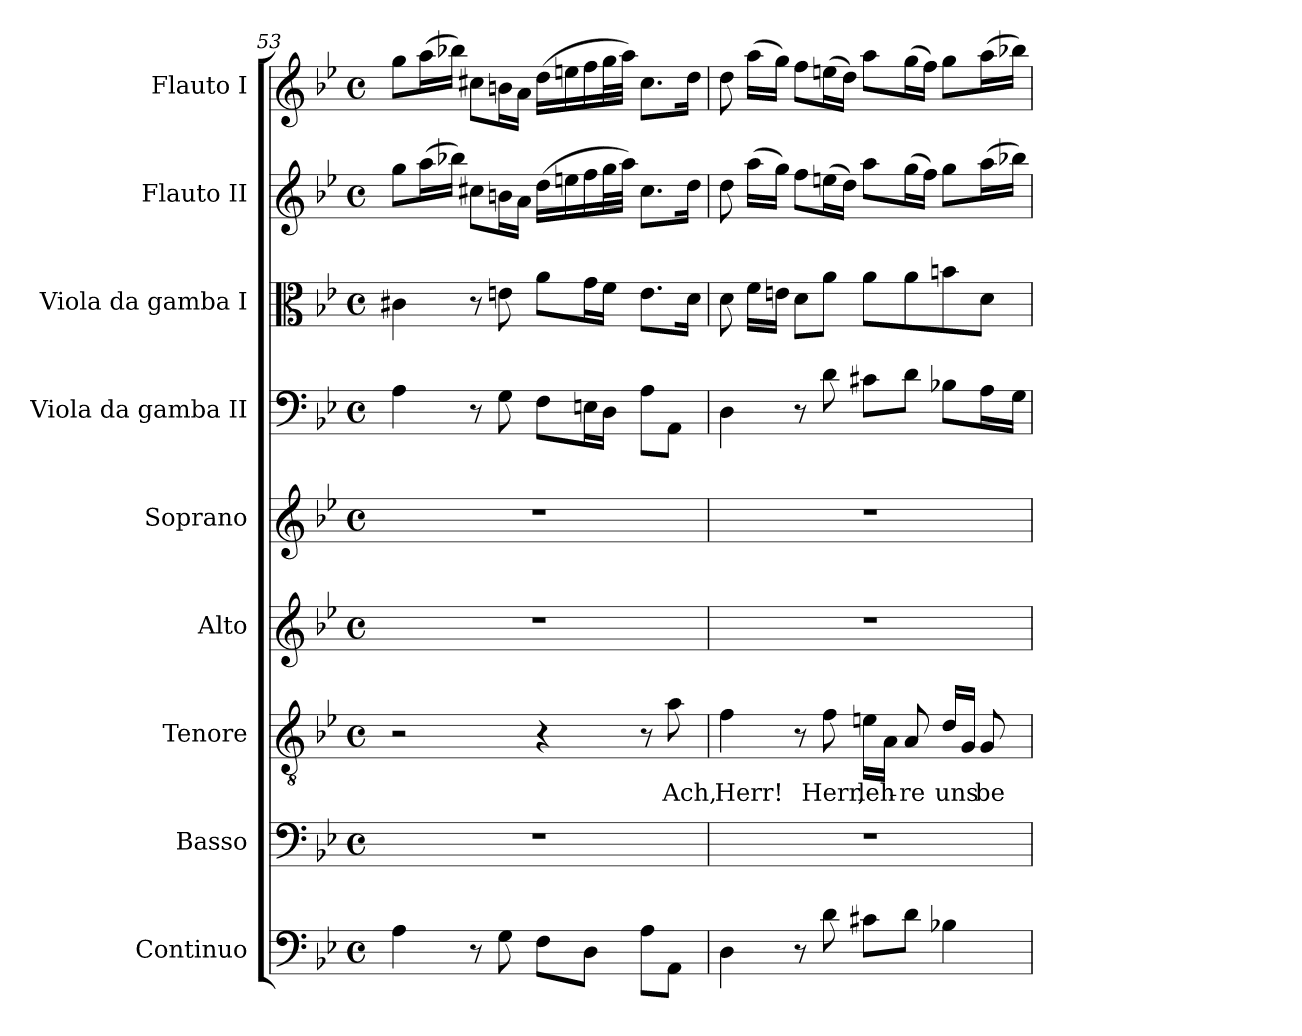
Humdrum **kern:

**kern	**kern	**kern	**text	**kern	**kern	**kern	**kern	**kern	**kern
*part9	*part8	*part7	*part7	*part6	*part5	*part4	*part3	*part2	*part1
*staff9	*staff8	*staff7	*staff7	*staff6	*staff5	*staff4	*staff3	*staff2	*staff1
*I"Continuo	*I"Basso	*I"Tenore	*	*I"Alto	*I"Soprano	*I"Viola da gamba II	*I"Viola da gamba I	*I"Flauto II	*I"Flauto I
*clefF4	*clefF4	*clefGv2	*	*clefG2	*clefG2	*clefF4	*clefC3	*clefG2	*clefG2
*	*	*ITrd7c12	*	*	*	*	*	*	*
*k[b-e-]	*k[b-e-]	*k[b-e-]	*	*k[b-e-]	*k[b-e-]	*k[b-e-]	*k[b-e-]	*k[b-e-]	*k[b-e-]
*B-:	*B-:	*B-:	*	*B-:	*B-:	*B-:	*B-:	*B-:	*B-:
*M4/4	*M4/4	*M4/4	*	*M4/4	*M4/4	*M4/4	*M4/4	*M4/4	*M4/4
*met(c)	*met(c)	*met(c)	*	*met(c)	*met(c)	*met(c)	*met(c)	*met(c)	*met(c)
=53	=53	=53	=53	=53	=53	=53	=53	=53	=53
4Ai\	1r	2r	.	1r	1r	4Ai\	4c#Xi\	8ggi\L	8ggi\L
.	.	.	.	.	.	.	.	(16aai\L	(16aai\L
.	.	.	.	.	.	.	.	16bb-Xi\JJ)	16bb-Xi\JJ)
8r	.	.	.	.	.	8r	8r	8cc#Xi\L	8cc#Xi\L
8Gi\	.	.	.	.	.	8Gi\	8eni\	16bni\L	16bni\L
.	.	.	.	.	.	.	.	16ai\JJ	16ai\JJ
8Fi\L	.	4r	.	.	.	8Fi\L	8ai\L	(16ddi\LL	(16ddi\LL
.	.	.	.	.	.	.	.	16eeni\	16eeni\
8Di\J	.	.	.	.	.	16Eni\L	16gi\L	16ffi\	16ffi\
.	.	.	.	.	.	16Di\JJ	16fi\JJ	32ggi\L	32ggi\L
.	.	.	.	.	.	.	.	32aai\JJJ)	32aai\JJJ)
8Ai\L	.	8r	.	.	.	8Ai\L	8.ei\L	8.cc#i\L	8.cc#i\L
!	!	!	!LO:LY:b:color=#000000	!	!	!	!	!	!
8AAi\J	.	8Ai\	Ach,	.	.	8AAi\J	.	.	.
.	.	.	.	.	.	.	16di\Jk	16ddi\Jk	16ddi\Jk
=54	=54	=54	=54	=54	=54	=54	=54	=54	=54
!	!	!	!LO:LY:b:color=#000000	!	!	!	!	!	!
4Di\	1r	4Fi\	Herr!	1r	1r	4Di\	8di\	8ddi\	8ddi\
.	.	.	.	.	.	.	16fi\LL	(16aai\LL	(16aai\LL
.	.	.	.	.	.	.	16eni\JJ	16ggi\JJ)	16ggi\JJ)
8r	.	8r	.	.	.	8r	8di\L	8ffi\L	8ffi\L
!	!	!	!LO:LY:b:color=#000000	!	!	!	!	!	!
8di\	.	8Fi\	Herr,	.	.	8di\	8ai\J	(16eeni\L	(16eeni\L
.	.	.	.	.	.	.	.	16ddi\JJ)	16ddi\JJ)
!	!	!	!LO:LY:b:color=#000000	!	!	!	!	!	!
8c#Xi\L	.	16Eni\LL	leh-	.	.	8c#Xi\L	8ai\L	8aai\L	8aai\L
.	.	16AAi\JJ	.	.	.	.	.	.	.
!	!	!	!LO:LY:b:color=#000000	!	!	!	!	!	!
8di\J	.	8AAi/	-re	.	.	8di\J	8ai\	(16ggi\L	(16ggi\L
.	.	.	.	.	.	.	.	16ffi\JJ)	16ffi\JJ)
!	!	!	!LO:LY:b:color=#000000	!	!	!	!	!	!
4B-Xi\	.	16Di/LL	uns	.	.	8B-Xi\L	8bni\	8ggi\L	8ggi\L
.	.	16GGi/JJ	.	.	.	.	.	.	.
!	!	!	!LO:LY:b:color=#000000	!	!	!	!	!	!
.	.	8GGi/	be-	.	.	16Ai\L	8di\J	(16aai\L	(16aai\L
.	.	.	.	.	.	16Gi\JJ	.	16bb-Xi\JJ)	16bb-Xi\JJ)
=	=	=	=	=	=	=	=	=	=
*-	*-	*-	*-	*-	*-	*-	*-	*-	*-
